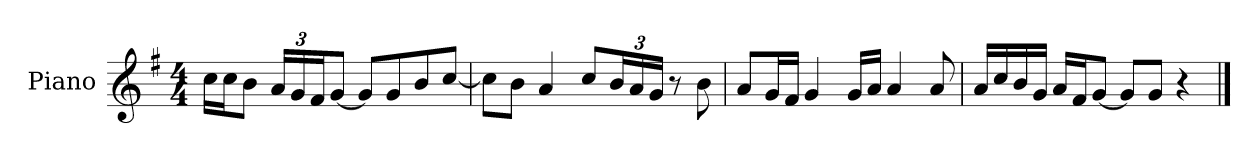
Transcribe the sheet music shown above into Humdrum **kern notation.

**kern
*part1
*staff1
*I"Piano
*I'P-no
*clefG2
*k[f#]
*M4/4
*MM90
=1
16cc\LL
16cc\J
8b\J
*Xbrackettup
24a/LL
24g/
24f#/J
[8g/J
8g/L]
8g/
8b/
[8cc/J
=2
8cc\L]
8b\J
4a/
8cc/L
24b/L
24a/
24g/JJ
8r
8b\
=3
8a/L
16g/L
16f#/JJ
4g/
16g/LL
16a/JJ
4a/
8a/
=4
16a/LL
16cc/
16b/
16g/JJ
16a/LL
16f#/J
[8g/J
8g/L]
8g/J
4r
==
*-
